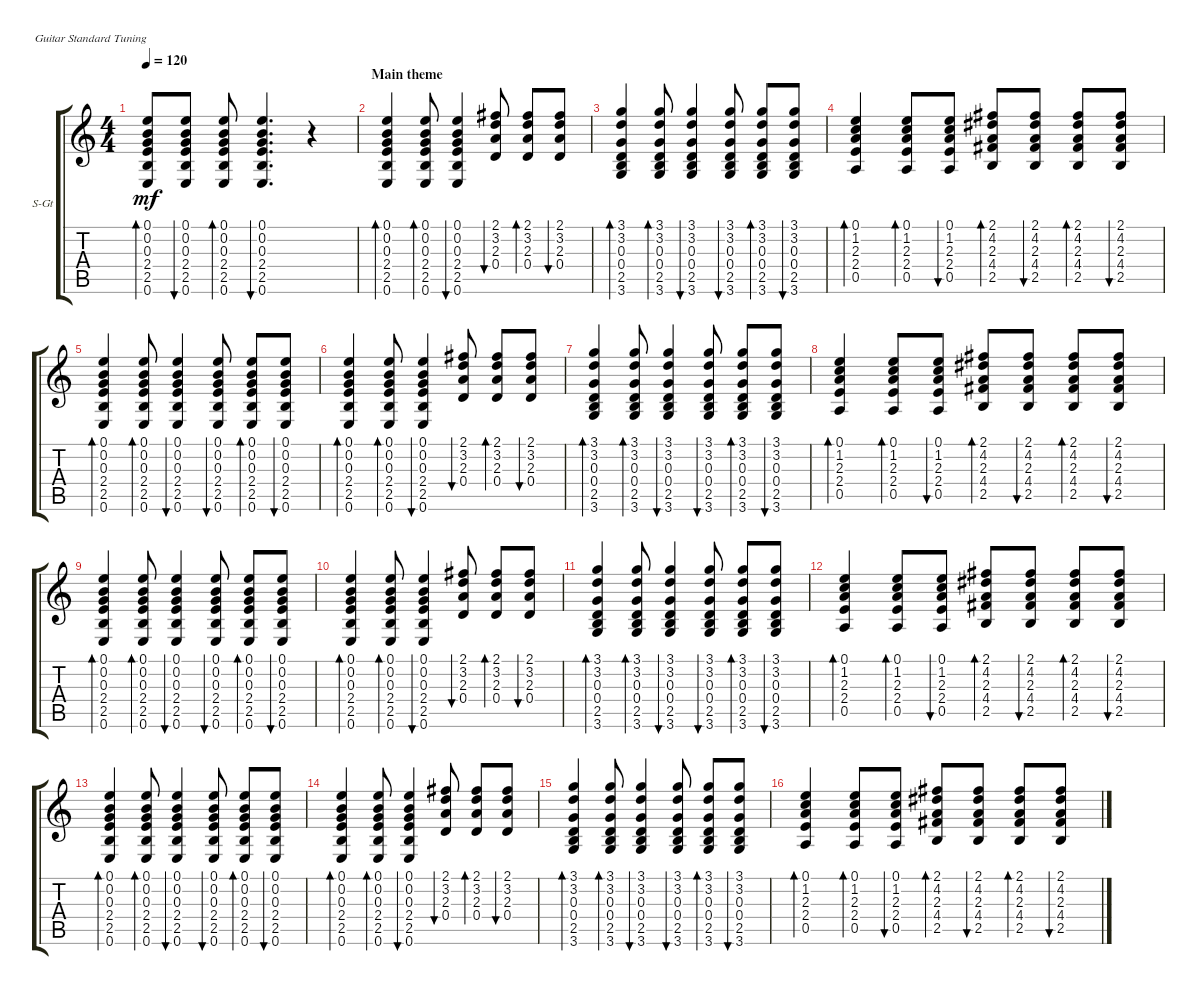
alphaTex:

\bracketExtendMode groupsimilarinstruments
\firstSystemTrackNameOrientation horizontal
\otherSystemsTrackNameOrientation horizontal
\track ("Acoustic guitar" "S-Gt") {instrument acousticguitarsteel}
\staff {score tabs}
\tuning (E4 B3 G3 D3 A2 E2)
\ts (4 4)
\tempo 120
\clef g2
\ks c
(0.6 2.5 2.4 0.3 0.2 0.1).8{bd 30 dy mf} (0.6 2.5 2.4 0.3 0.2 0.1).8{bu 30} (0.6 2.5 2.4 0.3 0.2 0.1).8{bd 30} (0.6 2.5 2.4 0.3 0.2 0.1).4{d bu 30} r.4 |
\section ("" "Main theme")
(0.6 2.5 2.4 0.3 0.2 0.1).4{bd 30} (0.6 2.5 2.4 0.3 0.2 0.1).8{bd 30} (0.6 2.5 2.4 0.3 0.2 0.1).4{bu 30} (0.4 2.3 3.2 2.1).8{bu 30} (0.4 2.3 3.2 2.1).8{bd 30} (0.4 2.3 3.2 2.1).8{bu 30} |
(3.6 2.5 0.4 0.3 3.2 3.1).4{bd 30} (3.6 2.5 0.4 0.3 3.2 3.1).8{bd 30} (3.6 2.5 0.4 0.3 3.2 3.1).4{bu 30} (3.6 2.5 0.4 0.3 3.2 3.1).8{bu 30} (3.6 2.5 0.4 0.3 3.2 3.1).8{bd 30} (3.6 2.5 0.4 0.3 3.2 3.1).8{bu 30} |
(0.5 2.4 2.3 1.2 0.1).4{bd 30} (0.5 2.4 2.3 1.2 0.1).8{bd 30} (0.5 2.4 2.3 1.2 0.1).8{bu 30} (2.5 4.4 2.3 4.2 2.1).8{bd 30} (2.5 4.4 2.3 4.2 2.1).8{bu 30} (2.5 4.4 2.3 4.2 2.1).8{bd 30} (2.5 4.4 2.3 4.2 2.1).8{bu 30} |
(0.6 2.5 2.4 0.3 0.2 0.1).4{bd 30} (0.6 2.5 2.4 0.3 0.2 0.1).8{bd 30} (0.6 2.5 2.4 0.3 0.2 0.1).4{bu 30} (0.6 2.5 2.4 0.3 0.2 0.1).8{bu 30} (0.6 2.5 2.4 0.3 0.2 0.1).8{bd 30} (0.6 2.5 2.4 0.3 0.2 0.1).8{bu 30} |
(0.6 2.5 2.4 0.3 0.2 0.1).4{bd 30} (0.6 2.5 2.4 0.3 0.2 0.1).8{bd 30} (0.6 2.5 2.4 0.3 0.2 0.1).4{bu 30} (0.4 2.3 3.2 2.1).8{bu 30} (0.4 2.3 3.2 2.1).8{bd 30} (0.4 2.3 3.2 2.1).8{bu 30} |
(3.6 2.5 0.4 0.3 3.2 3.1).4{bd 30} (3.6 2.5 0.4 0.3 3.2 3.1).8{bd 30} (3.6 2.5 0.4 0.3 3.2 3.1).4{bu 30} (3.6 2.5 0.4 0.3 3.2 3.1).8{bu 30} (3.6 2.5 0.4 0.3 3.2 3.1).8{bd 30} (3.6 2.5 0.4 0.3 3.2 3.1).8{bu 30} |
(0.5 2.4 2.3 1.2 0.1).4{bd 30} (0.5 2.4 2.3 1.2 0.1).8{bd 30} (0.5 2.4 2.3 1.2 0.1).8{bu 30} (2.5 4.4 2.3 4.2 2.1).8{bd 30} (2.5 4.4 2.3 4.2 2.1).8{bu 30} (2.5 4.4 2.3 4.2 2.1).8{bd 30} (2.5 4.4 2.3 4.2 2.1).8{bu 30} |
(0.6 2.5 2.4 0.3 0.2 0.1).4{bd 30} (0.6 2.5 2.4 0.3 0.2 0.1).8{bd 30} (0.6 2.5 2.4 0.3 0.2 0.1).4{bu 30} (0.6 2.5 2.4 0.3 0.2 0.1).8{bu 30} (0.6 2.5 2.4 0.3 0.2 0.1).8{bd 30} (0.6 2.5 2.4 0.3 0.2 0.1).8{bu 30} |
(0.6 2.5 2.4 0.3 0.2 0.1).4{bd 30} (0.6 2.5 2.4 0.3 0.2 0.1).8{bd 30} (0.6 2.5 2.4 0.3 0.2 0.1).4{bu 30} (0.4 2.3 3.2 2.1).8{bu 30} (0.4 2.3 3.2 2.1).8{bd 30} (0.4 2.3 3.2 2.1).8{bu 30} |
(3.6 2.5 0.4 0.3 3.2 3.1).4{bd 30} (3.6 2.5 0.4 0.3 3.2 3.1).8{bd 30} (3.6 2.5 0.4 0.3 3.2 3.1).4{bu 30} (3.6 2.5 0.4 0.3 3.2 3.1).8{bu 30} (3.6 2.5 0.4 0.3 3.2 3.1).8{bd 30} (3.6 2.5 0.4 0.3 3.2 3.1).8{bu 30} |
(0.5 2.4 2.3 1.2 0.1).4{bd 30} (0.5 2.4 2.3 1.2 0.1).8{bd 30} (0.5 2.4 2.3 1.2 0.1).8{bu 30} (2.5 4.4 2.3 4.2 2.1).8{bd 30} (2.5 4.4 2.3 4.2 2.1).8{bu 30} (2.5 4.4 2.3 4.2 2.1).8{bd 30} (2.5 4.4 2.3 4.2 2.1).8{bu 30} |
(0.6 2.5 2.4 0.3 0.2 0.1).4{bd 30} (0.6 2.5 2.4 0.3 0.2 0.1).8{bd 30} (0.6 2.5 2.4 0.3 0.2 0.1).4{bu 30} (0.6 2.5 2.4 0.3 0.2 0.1).8{bu 30} (0.6 2.5 2.4 0.3 0.2 0.1).8{bd 30} (0.6 2.5 2.4 0.3 0.2 0.1).8{bu 30} |
(0.6 2.5 2.4 0.3 0.2 0.1).4{bd 30} (0.6 2.5 2.4 0.3 0.2 0.1).8{bd 30} (0.6 2.5 2.4 0.3 0.2 0.1).4{bu 30} (0.4 2.3 3.2 2.1).8{bu 30} (0.4 2.3 3.2 2.1).8{bd 30} (0.4 2.3 3.2 2.1).8{bu 30} |
(3.6 2.5 0.4 0.3 3.2 3.1).4{bd 30} (3.6 2.5 0.4 0.3 3.2 3.1).8{bd 30} (3.6 2.5 0.4 0.3 3.2 3.1).4{bu 30} (3.6 2.5 0.4 0.3 3.2 3.1).8{bu 30} (3.6 2.5 0.4 0.3 3.2 3.1).8{bd 30} (3.6 2.5 0.4 0.3 3.2 3.1).8{bu 30} |
(0.5 2.4 2.3 1.2 0.1).4{bd 30} (0.5 2.4 2.3 1.2 0.1).8{bd 30} (0.5 2.4 2.3 1.2 0.1).8{bu 30} (2.5 4.4 2.3 4.2 2.1).8{bd 30} (2.5 4.4 2.3 4.2 2.1).8{bu 30} (2.5 4.4 2.3 4.2 2.1).8{bd 30} (2.5 4.4 2.3 4.2 2.1).8{bu 30}
